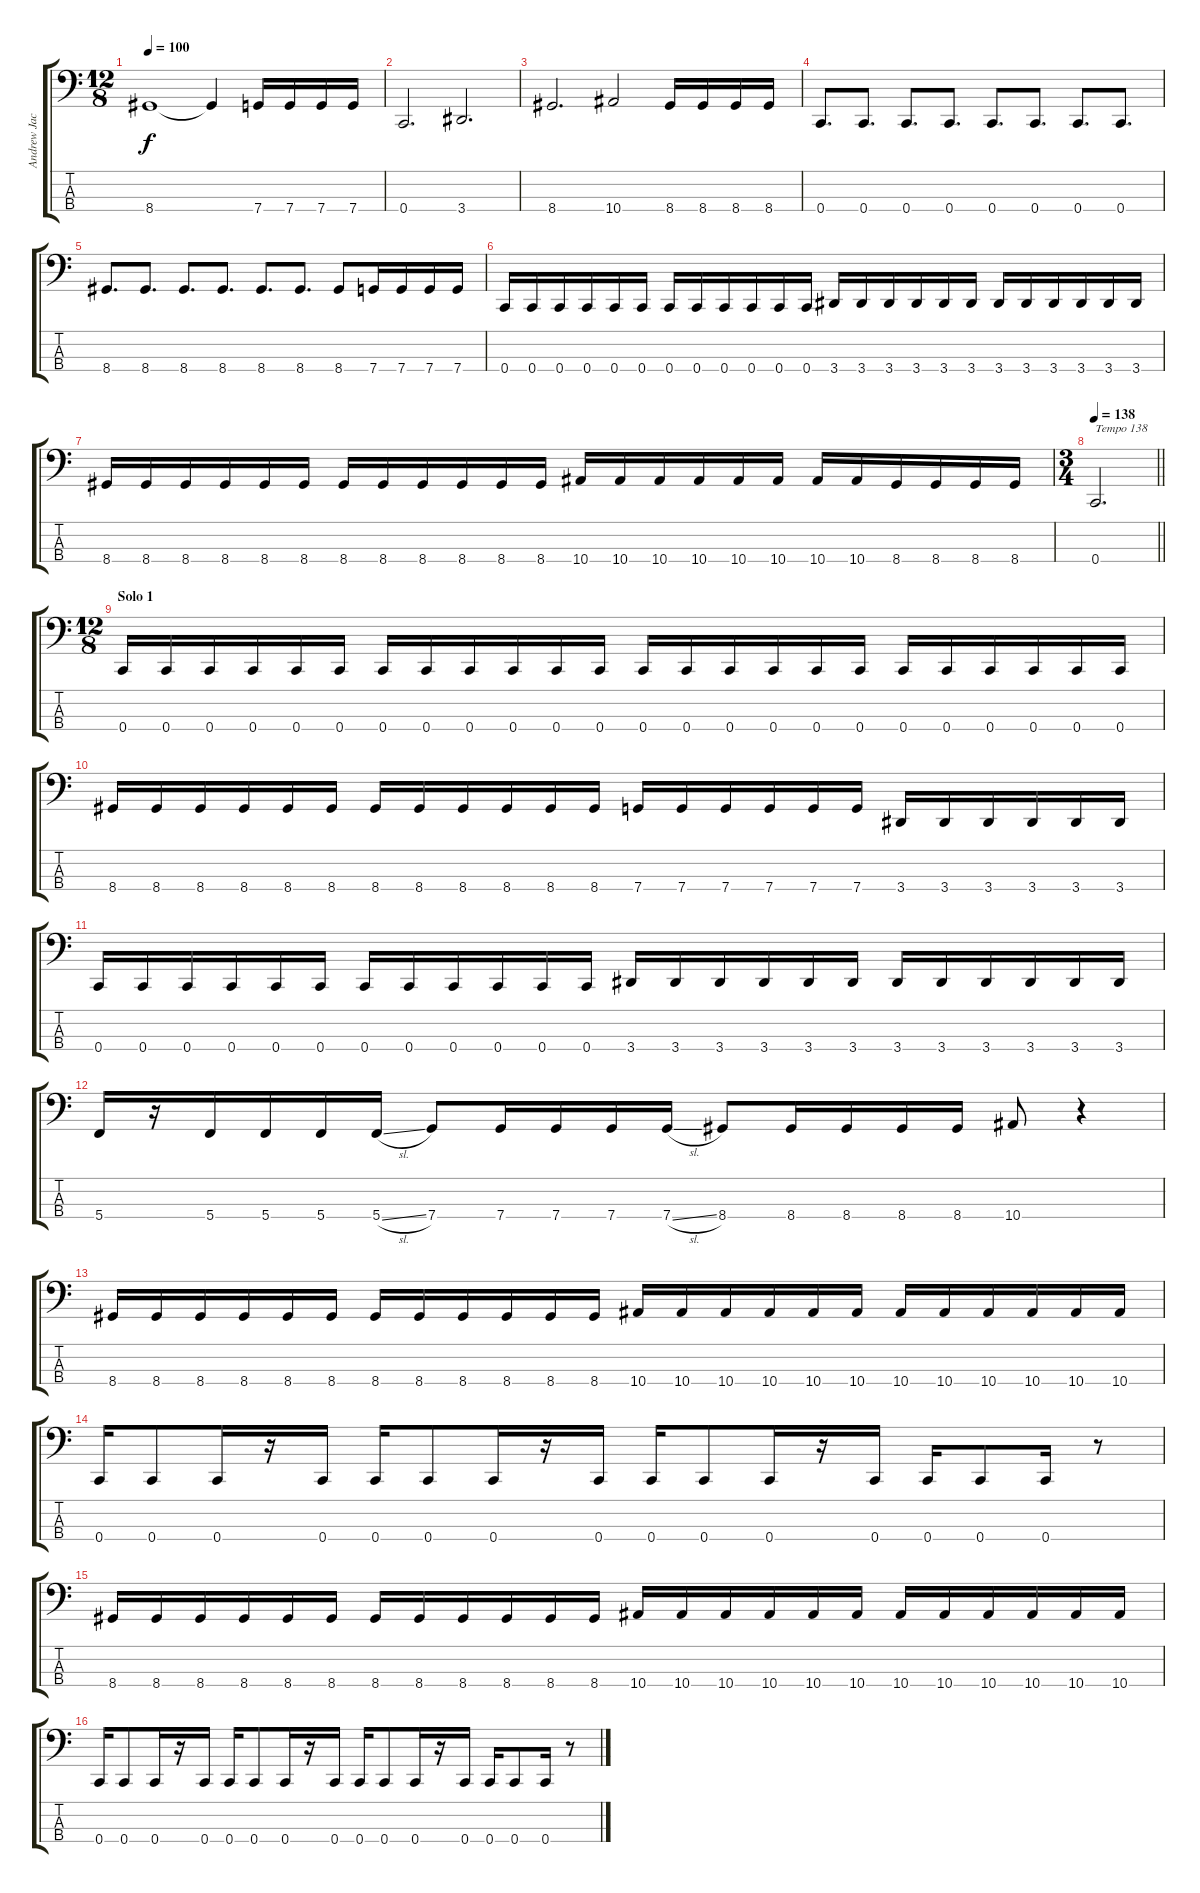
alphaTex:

\track ("Andrew Jacobs" "Andrew Jac") {instrument electricbasspick}
\staff {score tabs}
\tuning (F2 C2 G1 C1) {hide}
\ts (12 8)
\tempo 100
\clef f4
\ks c
8.4.1{dy f} 8.4{t}.4 7.4.16 7.4.16 7.4.16 7.4.16 |
0.4.2{d} 3.4.2{d} |
8.4.2{d} 10.4.2 8.4.16 8.4.16 8.4.16 8.4.16 |
0.4.8{d} 0.4.8{d} 0.4.8{d} 0.4.8{d} 0.4.8{d} 0.4.8{d} 0.4.8{d} 0.4.8{d} |
8.4.8{d} 8.4.8{d} 8.4.8{d} 8.4.8{d} 8.4.8{d} 8.4.8{d} 8.4.8 7.4.16 7.4.16 7.4.16 7.4.16 |
0.4.16 0.4.16 0.4.16 0.4.16 0.4.16 0.4.16 0.4.16 0.4.16 0.4.16 0.4.16 0.4.16 0.4.16 3.4.16 3.4.16 3.4.16 3.4.16 3.4.16 3.4.16 3.4.16 3.4.16 3.4.16 3.4.16 3.4.16 3.4.16 |
8.4.16 8.4.16 8.4.16 8.4.16 8.4.16 8.4.16 8.4.16 8.4.16 8.4.16 8.4.16 8.4.16 8.4.16 10.4.16 10.4.16 10.4.16 10.4.16 10.4.16 10.4.16 10.4.16 10.4.16 8.4.16 8.4.16 8.4.16 8.4.16 |
\ts (3 4)
\tempo 138
\barLineRight lightlight
0.4.2{d txt "Tempo 138"} |
\ts (12 8)
\section ("" "Solo 1")
0.4.16 0.4.16 0.4.16 0.4.16 0.4.16 0.4.16 0.4.16 0.4.16 0.4.16 0.4.16 0.4.16 0.4.16 0.4.16 0.4.16 0.4.16 0.4.16 0.4.16 0.4.16 0.4.16 0.4.16 0.4.16 0.4.16 0.4.16 0.4.16 |
8.4.16 8.4.16 8.4.16 8.4.16 8.4.16 8.4.16 8.4.16 8.4.16 8.4.16 8.4.16 8.4.16 8.4.16 7.4.16 7.4.16 7.4.16 7.4.16 7.4.16 7.4.16 3.4.16 3.4.16 3.4.16 3.4.16 3.4.16 3.4.16 |
0.4.16 0.4.16 0.4.16 0.4.16 0.4.16 0.4.16 0.4.16 0.4.16 0.4.16 0.4.16 0.4.16 0.4.16 3.4.16 3.4.16 3.4.16 3.4.16 3.4.16 3.4.16 3.4.16 3.4.16 3.4.16 3.4.16 3.4.16 3.4.16 |
5.4.16 r.16 5.4.16 5.4.16 5.4.16 5.4{sl}.16 7.4.8 7.4.16 7.4.16 7.4.16 7.4{sl}.16 8.4.8 8.4.16 8.4.16 8.4.16 8.4.16 10.4.8 r.4 |
8.4.16 8.4.16 8.4.16 8.4.16 8.4.16 8.4.16 8.4.16 8.4.16 8.4.16 8.4.16 8.4.16 8.4.16 10.4.16 10.4.16 10.4.16 10.4.16 10.4.16 10.4.16 10.4.16 10.4.16 10.4.16 10.4.16 10.4.16 10.4.16 |
0.4.16 0.4.8 0.4.16 r.16 0.4.16 0.4.16 0.4.8 0.4.16 r.16 0.4.16 0.4.16 0.4.8 0.4.16 r.16 0.4.16 0.4.16 0.4.8 0.4.16 r.8 |
8.4.16 8.4.16 8.4.16 8.4.16 8.4.16 8.4.16 8.4.16 8.4.16 8.4.16 8.4.16 8.4.16 8.4.16 10.4.16 10.4.16 10.4.16 10.4.16 10.4.16 10.4.16 10.4.16 10.4.16 10.4.16 10.4.16 10.4.16 10.4.16 |
0.4.16 0.4.8 0.4.16 r.16 0.4.16 0.4.16 0.4.8 0.4.16 r.16 0.4.16 0.4.16 0.4.8 0.4.16 r.16 0.4.16 0.4.16 0.4.8 0.4.16 r.8
